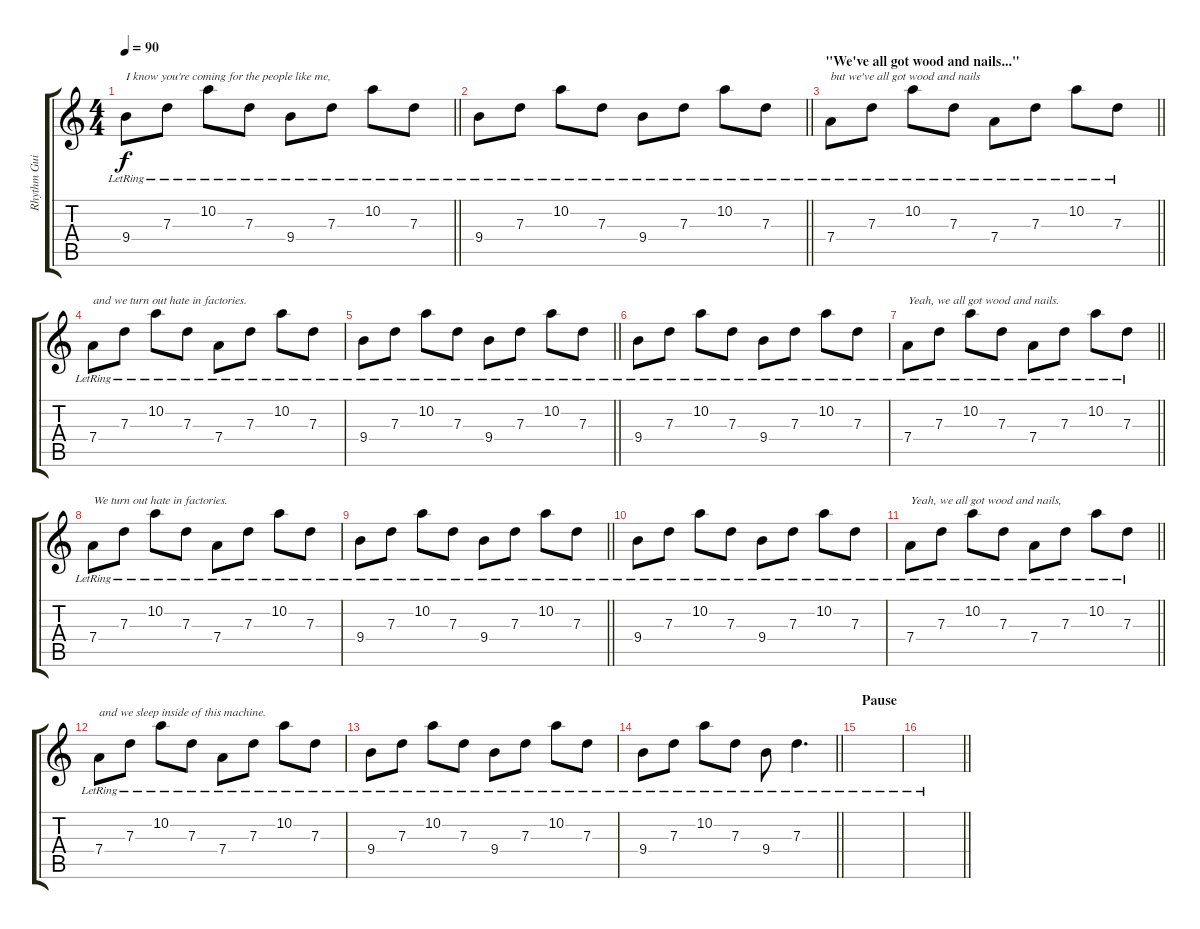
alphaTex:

\track ("Rhythm Guitar" "Rhythm Gui") {instrument acousticguitarsteel}
\staff {score tabs}
\tuning (E4 B3 G3 D3 A2 E2) {hide}
\ts (4 4)
\tempo 90
\clef g2
\barLineRight lightlight
\ks c
9.4{lr}.8{txt "I know you're coming for the people like me," dy f} 7.3{lr}.8 10.2{lr}.8 7.3{lr}.8 9.4{lr}.8 7.3{lr}.8 10.2{lr}.8 7.3{lr}.8 |
\barLineRight lightlight
9.4{lr}.8 7.3{lr}.8 10.2{lr}.8 7.3{lr}.8 9.4{lr}.8 7.3{lr}.8 10.2{lr}.8 7.3{lr}.8 |
\section ("" "\"We've all got wood and nails...\"")
\barLineRight lightlight
7.4{lr}.8{txt "but we've all got wood and nails"} 7.3{lr}.8 10.2{lr}.8 7.3{lr}.8 7.4{lr}.8 7.3{lr}.8 10.2{lr}.8 7.3{lr}.8 |
7.4{lr}.8{txt "and we turn out hate in factories."} 7.3{lr}.8 10.2{lr}.8 7.3{lr}.8 7.4{lr}.8 7.3{lr}.8 10.2{lr}.8 7.3{lr}.8 |
\barLineRight lightlight
9.4{lr}.8 7.3{lr}.8 10.2{lr}.8 7.3{lr}.8 9.4{lr}.8 7.3{lr}.8 10.2{lr}.8 7.3{lr}.8 |
9.4{lr}.8 7.3{lr}.8 10.2{lr}.8 7.3{lr}.8 9.4{lr}.8 7.3{lr}.8 10.2{lr}.8 7.3{lr}.8 |
\barLineRight lightlight
7.4{lr}.8{txt "Yeah, we all got wood and nails."} 7.3{lr}.8 10.2{lr}.8 7.3{lr}.8 7.4{lr}.8 7.3{lr}.8 10.2{lr}.8 7.3{lr}.8 |
7.4{lr}.8{txt "We turn out hate in factories."} 7.3{lr}.8 10.2{lr}.8 7.3{lr}.8 7.4{lr}.8 7.3{lr}.8 10.2{lr}.8 7.3{lr}.8 |
\barLineRight lightlight
9.4{lr}.8 7.3{lr}.8 10.2{lr}.8 7.3{lr}.8 9.4{lr}.8 7.3{lr}.8 10.2{lr}.8 7.3{lr}.8 |
9.4{lr}.8 7.3{lr}.8 10.2{lr}.8 7.3{lr}.8 9.4{lr}.8 7.3{lr}.8 10.2{lr}.8 7.3{lr}.8 |
\barLineRight lightlight
7.4{lr}.8{txt "Yeah, we all got wood and nails,"} 7.3{lr}.8 10.2{lr}.8 7.3{lr}.8 7.4{lr}.8 7.3{lr}.8 10.2{lr}.8 7.3{lr}.8 |
7.4{lr}.8{txt "and we sleep inside of this machine."} 7.3{lr}.8 10.2{lr}.8 7.3{lr}.8 7.4{lr}.8 7.3{lr}.8 10.2{lr}.8 7.3{lr}.8 |
9.4{lr}.8 7.3{lr}.8 10.2{lr}.8 7.3{lr}.8 9.4{lr}.8 7.3{lr}.8 10.2{lr}.8 7.3{lr}.8 |
\barLineRight lightlight
9.4{lr}.8 7.3{lr}.8 10.2{lr}.8 7.3{lr}.8 9.4{lr}.8 7.3{lr}.4{d} |
\section ("" "Pause")
|
\barLineRight lightlight
